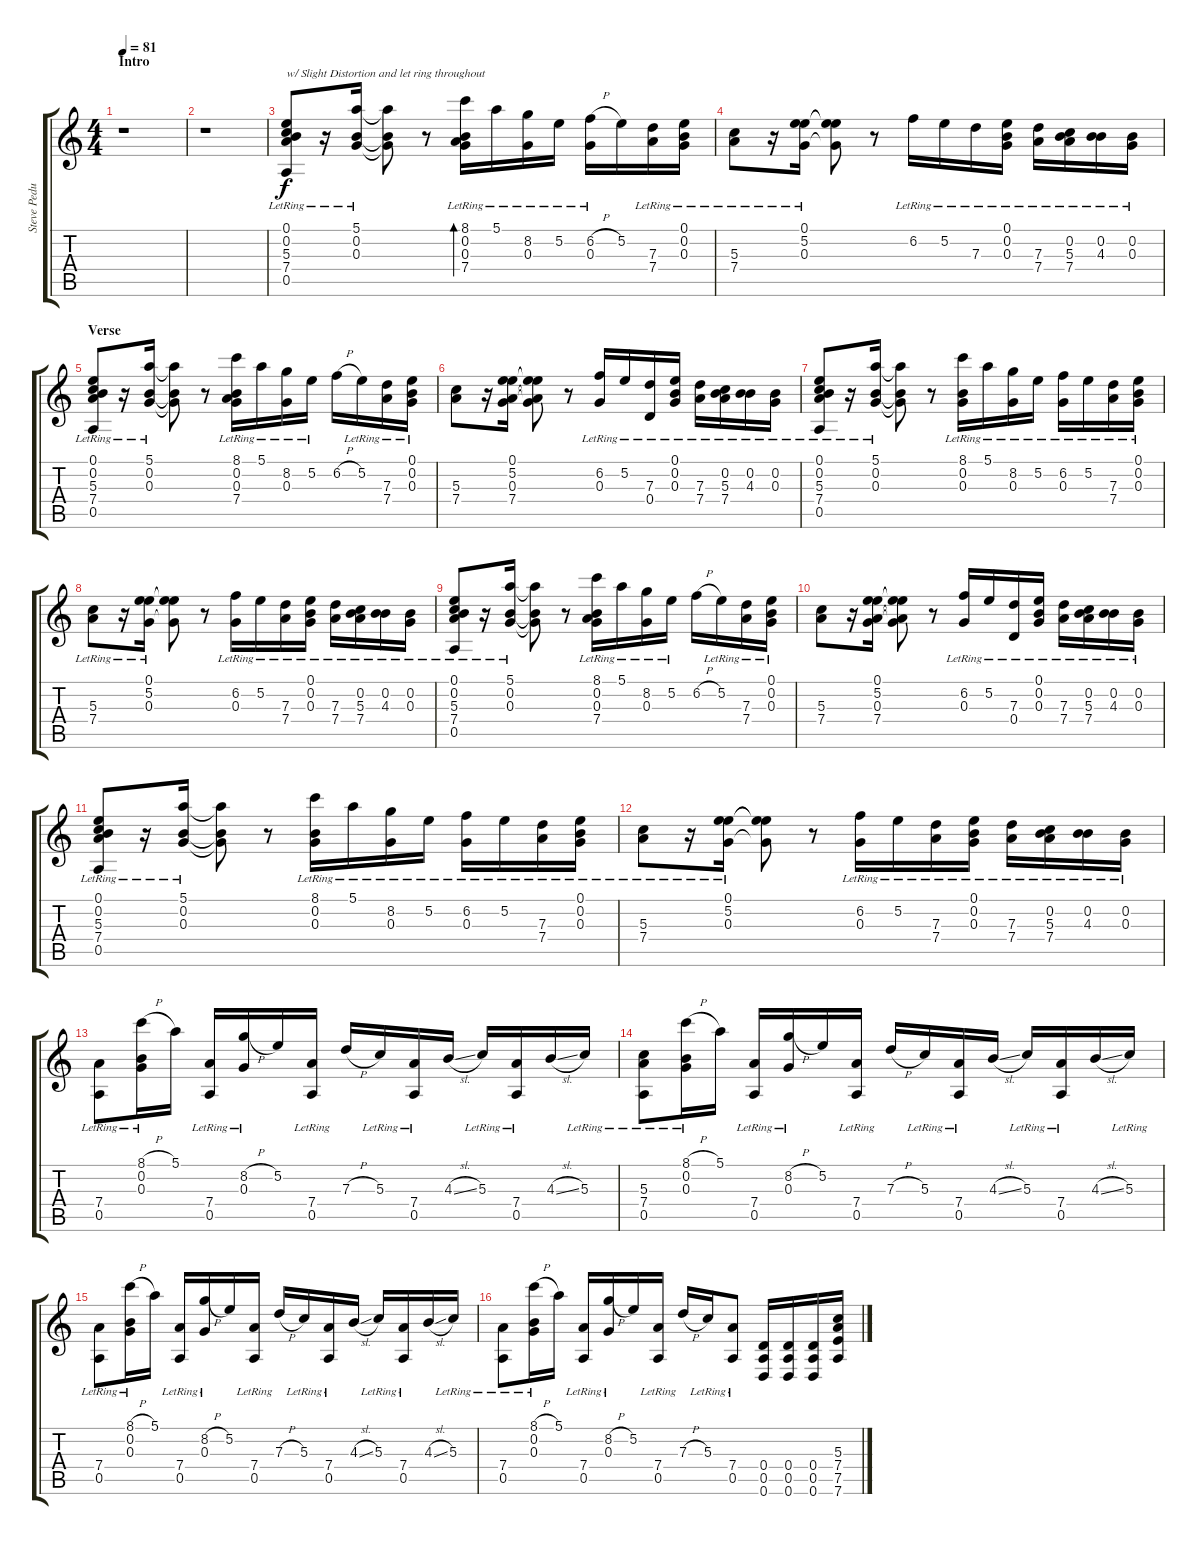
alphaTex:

\track ("Steve Pedulla" "Steve Pedu") {instrument electricguitarclean}
\staff {score tabs}
\tuning (E4 B3 G3 D3 A2 D2) {hide}
\ts (4 4)
\section ("" "Intro")
\tempo 81
\clef g2
\ks c
r.1{dy f instrument electricguitarclean} |
r.1 |
(0.1{lr} 0.2{lr} 5.3{lr} 7.4{lr} 0.5{lr}).8{txt "w/ Slight Distortion and let ring throughout"} r.16 (5.1{lr} 0.2{lr} 0.3{lr}).16 (5.1{t} 0.2{t} 0.3{t}).8 r.8 (8.1{lr} 0.2{lr} 0.3{lr} 7.4{lr}).16{bd 120} 5.1{lr}.16 (8.2{lr} 0.3{lr}).16 5.2{lr}.16 (6.2{h} 0.3{lr}).16 5.2.16 (7.3{lr} 7.4{lr}).16 (0.1{lr} 0.2{lr} 0.3{lr}).16 |
(5.3{lr} 7.4{lr}).8 r.16 (0.1{lr} 5.2{lr} 0.3{lr}).16 (0.1{t} 5.2{t} 0.3{t}).8 r.8 6.2{lr}.16 5.2{lr}.16 7.3{lr}.16 (0.1{lr} 0.2{lr} 0.3{lr}).16 (7.3{lr} 7.4{lr}).16 (0.2{lr} 5.3{lr} 7.4{lr}).16 (0.2{lr} 4.3{lr}).16 (0.2{lr} 0.3{lr}).16 |
\section ("" "Verse")
(0.1{lr} 0.2{lr} 5.3{lr} 7.4{lr} 0.5{lr}).8 r.16 (5.1{lr} 0.2{lr} 0.3{lr}).16 (5.1{t} 0.2{t} 0.3{t}).8 r.8 (8.1{lr} 0.2{lr} 0.3{lr} 7.4{lr}).16 5.1{lr}.16 (8.2{lr} 0.3{lr}).16 5.2{lr}.16 6.2{h}.16 5.2{lr}.16 (7.3{lr} 7.4{lr}).16 (0.1{lr} 0.2{lr} 0.3{lr}).16 |
(5.3 7.4).8 r.16 (0.1 5.2 0.3 7.4).16 (0.1{t} 5.2{t} 0.3{t} 7.4{t}).8 r.8 (6.2{lr} 0.3{lr}).16 5.2{lr}.16 (7.3{lr} 0.4{lr}).16 (0.1{lr} 0.2{lr} 0.3{lr}).16 (7.3{lr} 7.4{lr}).16 (0.2{lr} 5.3{lr} 7.4{lr}).16 (0.2{lr} 4.3{lr}).16 (0.2{lr} 0.3{lr}).16 |
(0.1{lr} 0.2{lr} 5.3{lr} 7.4{lr} 0.5{lr}).8 r.16 (5.1{lr} 0.2{lr} 0.3{lr}).16 (5.1{t} 0.2{t} 0.3{t}).8 r.8 (8.1{lr} 0.2{lr} 0.3{lr}).16 5.1{lr}.16 (8.2{lr} 0.3{lr}).16 5.2{lr}.16 (6.2{lr} 0.3{lr}).16 5.2{lr}.16 (7.3{lr} 7.4{lr}).16 (0.1{lr} 0.2{lr} 0.3{lr}).16 |
(5.3{lr} 7.4{lr}).8 r.16 (0.1{lr} 5.2{lr} 0.3{lr}).16 (0.1{t} 5.2{t} 0.3{t}).8 r.8 (6.2{lr} 0.3{lr}).16 5.2{lr}.16 (7.3{lr} 7.4{lr}).16 (0.1{lr} 0.2{lr} 0.3{lr}).16 (7.3{lr} 7.4{lr}).16 (0.2{lr} 5.3{lr} 7.4{lr}).16 (0.2{lr} 4.3{lr}).16 (0.2{lr} 0.3{lr}).16 |
(0.1{lr} 0.2{lr} 5.3{lr} 7.4{lr} 0.5{lr}).8 r.16 (5.1{lr} 0.2{lr} 0.3{lr}).16 (5.1{t} 0.2{t} 0.3{t}).8 r.8 (8.1{lr} 0.2{lr} 0.3{lr} 7.4{lr}).16 5.1{lr}.16 (8.2{lr} 0.3{lr}).16 5.2{lr}.16 6.2{h}.16 5.2{lr}.16 (7.3{lr} 7.4{lr}).16 (0.1{lr} 0.2{lr} 0.3{lr}).16 |
(5.3 7.4).8 r.16 (0.1 5.2 0.3 7.4).16 (0.1{t} 5.2{t} 0.3{t} 7.4{t}).8 r.8 (6.2{lr} 0.3{lr}).16 5.2{lr}.16 (7.3{lr} 0.4{lr}).16 (0.1{lr} 0.2{lr} 0.3{lr}).16 (7.3{lr} 7.4{lr}).16 (0.2{lr} 5.3{lr} 7.4{lr}).16 (0.2{lr} 4.3{lr}).16 (0.2{lr} 0.3{lr}).16 |
(0.1{lr} 0.2{lr} 5.3{lr} 7.4{lr} 0.5{lr}).8 r.16 (5.1{lr} 0.2{lr} 0.3{lr}).16 (5.1{t} 0.2{t} 0.3{t}).8 r.8 (8.1{lr} 0.2{lr} 0.3{lr}).16 5.1{lr}.16 (8.2{lr} 0.3{lr}).16 5.2{lr}.16 (6.2{lr} 0.3{lr}).16 5.2{lr}.16 (7.3{lr} 7.4{lr}).16 (0.1{lr} 0.2{lr} 0.3{lr}).16 |
(5.3{lr} 7.4{lr}).8 r.16 (0.1{lr} 5.2{lr} 0.3{lr}).16 (0.1{t} 5.2{t} 0.3{t}).8 r.8 (6.2{lr} 0.3{lr}).16 5.2{lr}.16 (7.3{lr} 7.4{lr}).16 (0.1{lr} 0.2{lr} 0.3{lr}).16 (7.3{lr} 7.4{lr}).16 (0.2{lr} 5.3{lr} 7.4{lr}).16 (0.2{lr} 4.3{lr}).16 (0.2{lr} 0.3{lr}).16 |
(7.4{lr} 0.5{lr}).8 (8.1{h} 0.2{lr} 0.3{lr}).16 5.1.16 (7.4{lr} 0.5{lr}).16 (8.2{h} 0.3{lr}).16 5.2.16 (7.4{lr} 0.5{lr}).16 7.3{h}.16 5.3{lr}.16 (7.4{lr} 0.5{lr}).16 4.3{sl}.16 5.3{lr}.16 (7.4{lr} 0.5{lr}).16 4.3{sl}.16 5.3{lr}.16 |
(5.3{lr} 7.4{lr} 0.5{lr}).8 (8.1{h} 0.2{lr} 0.3{lr}).16 5.1.16 (7.4{lr} 0.5{lr}).16 (8.2{h} 0.3{lr}).16 5.2.16 (7.4{lr} 0.5{lr}).16 7.3{h}.16 5.3{lr}.16 (7.4{lr} 0.5{lr}).16 4.3{sl}.16 5.3{lr}.16 (7.4{lr} 0.5{lr}).16 4.3{sl}.16 5.3{lr}.16 |
(7.4{lr} 0.5{lr}).8 (8.1{h} 0.2{lr} 0.3{lr}).16 5.1.16 (7.4{lr} 0.5{lr}).16 (8.2{h} 0.3{lr}).16 5.2.16 (7.4{lr} 0.5{lr}).16 7.3{h}.16 5.3{lr}.16 (7.4{lr} 0.5{lr}).16 4.3{sl}.16 5.3{lr}.16 (7.4{lr} 0.5{lr}).16 4.3{sl}.16 5.3{lr}.16 |
(7.4{lr} 0.5{lr}).8 (8.1{h} 0.2{lr} 0.3{lr}).16 5.1.16 (7.4{lr} 0.5{lr}).16 (8.2{h} 0.3{lr}).16 5.2.16 (7.4{lr} 0.5{lr}).16 7.3{h}.16 5.3{lr}.16 (7.4{lr} 0.5{lr}).8 (0.4 0.5 0.6).16{instrument distortionguitar} (0.4 0.5 0.6).16 (0.4 0.5 0.6).16 (5.3 7.4 7.5 7.6).16
